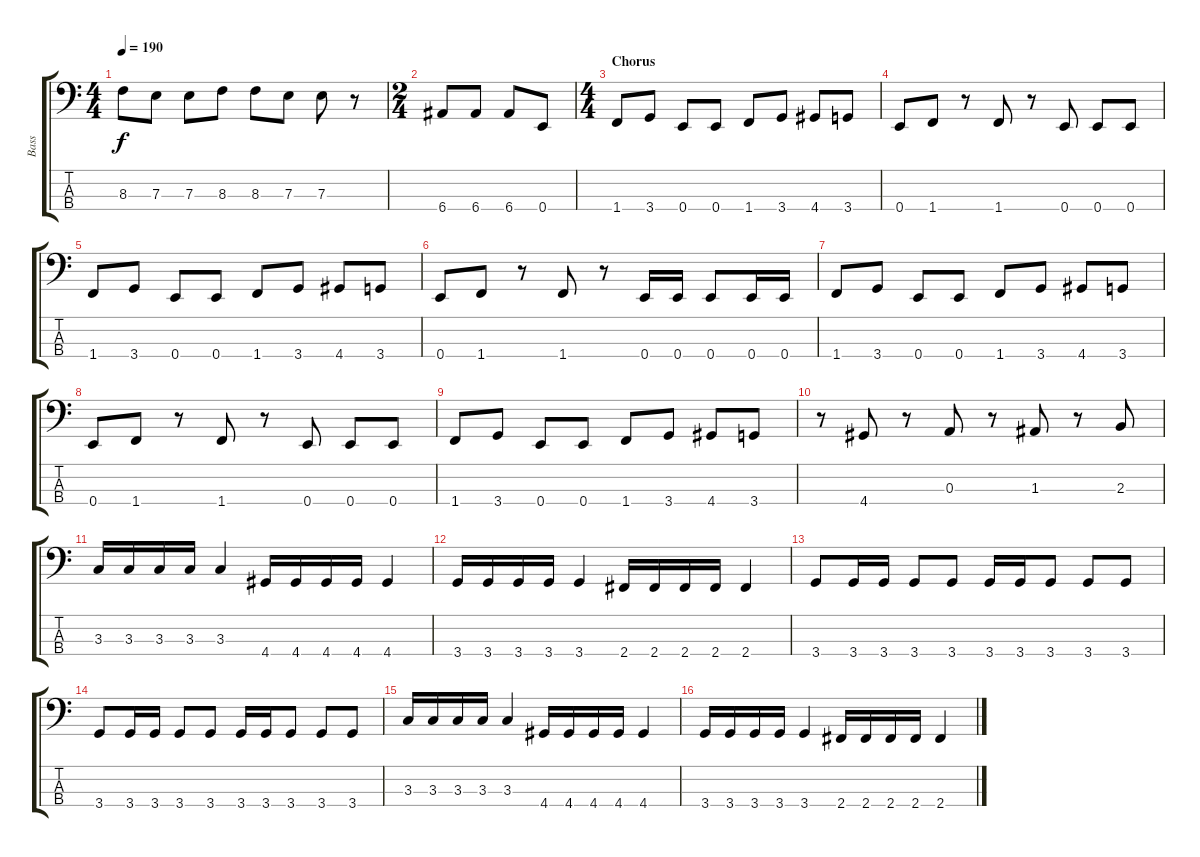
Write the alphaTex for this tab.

\track ("Bass" "Bass") {instrument electricbassfinger}
\staff {score tabs}
\tuning (G2 D2 A1 E1) {hide}
\ts (4 4)
\tempo 190
\clef f4
\ks c
8.3.8{dy f} 7.3.8 7.3.8 8.3.8 8.3.8 7.3.8 7.3.8 r.8 |
\ts (2 4)
6.4.8 6.4.8 6.4.8 0.4.8 |
\ts (4 4)
\section ("" "Chorus")
1.4.8 3.4.8 0.4.8 0.4.8 1.4.8 3.4.8 4.4.8 3.4.8 |
0.4.8 1.4.8 r.8 1.4.8 r.8 0.4.8 0.4.8 0.4.8 |
1.4.8 3.4.8 0.4.8 0.4.8 1.4.8 3.4.8 4.4.8 3.4.8 |
0.4.8 1.4.8 r.8 1.4.8 r.8 0.4.16 0.4.16 0.4.8 0.4.16 0.4.16 |
1.4.8 3.4.8 0.4.8 0.4.8 1.4.8 3.4.8 4.4.8 3.4.8 |
0.4.8 1.4.8 r.8 1.4.8 r.8 0.4.8 0.4.8 0.4.8 |
1.4.8 3.4.8 0.4.8 0.4.8 1.4.8 3.4.8 4.4.8 3.4.8 |
r.8 4.4.8 r.8 0.3.8 r.8 1.3.8 r.8 2.3.8 |
3.3.16 3.3.16 3.3.16 3.3.16 3.3.4 4.4.16 4.4.16 4.4.16 4.4.16 4.4.4 |
3.4.16 3.4.16 3.4.16 3.4.16 3.4.4 2.4.16 2.4.16 2.4.16 2.4.16 2.4.4 |
3.4.8 3.4.16 3.4.16 3.4.8 3.4.8 3.4.16 3.4.16 3.4.8 3.4.8 3.4.8 |
3.4.8 3.4.16 3.4.16 3.4.8 3.4.8 3.4.16 3.4.16 3.4.8 3.4.8 3.4.8 |
3.3.16 3.3.16 3.3.16 3.3.16 3.3.4 4.4.16 4.4.16 4.4.16 4.4.16 4.4.4 |
3.4.16 3.4.16 3.4.16 3.4.16 3.4.4 2.4.16 2.4.16 2.4.16 2.4.16 2.4.4
